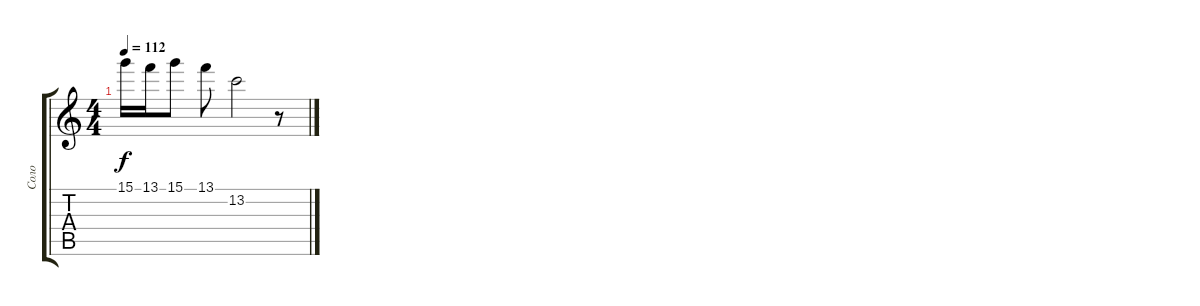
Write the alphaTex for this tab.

\track ("Соло" "Соло") {instrument electricguitarjazz}
\staff {score tabs}
\tuning (E4 B3 G3 D3 A2 E2) {hide}
\ts (4 4)
\tempo 112
\clef g2
\ks c
15.1.16{dy f volume 3} 13.1.16 15.1.8 13.1.8 13.2.2 r.8
